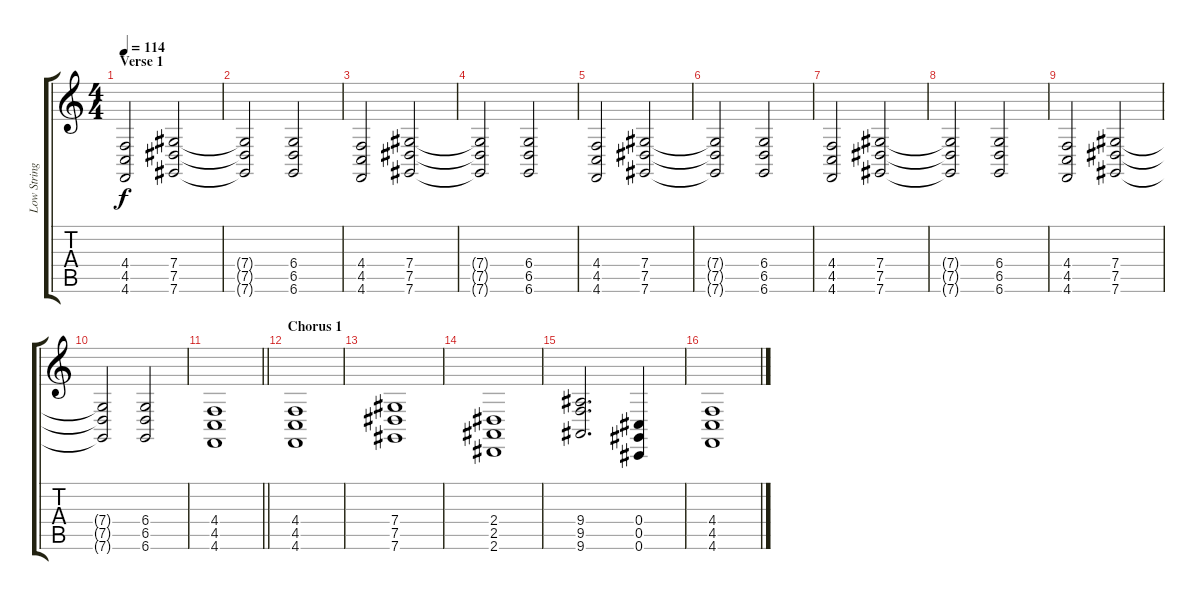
\track ("Low String" "Low String") {instrument stringensemble1}
\staff {score tabs}
\tuning (Eb4 Bb3 Gb3 Db3 Ab2 Db2) {hide}
\ts (4 4)
\section ("" "Verse 1")
\tempo 114
\clef g2
\ks c
(4.4 4.5 4.6).2{dy f volume 9} (7.4 7.5 7.6).2 |
(7.4{t} 7.5{t} 7.6{t}).2 (6.4 6.5 6.6).2 |
(4.4 4.5 4.6).2 (7.4 7.5 7.6).2 |
(7.4{t} 7.5{t} 7.6{t}).2 (6.4 6.5 6.6).2 |
(4.4 4.5 4.6).2 (7.4 7.5 7.6).2 |
(7.4{t} 7.5{t} 7.6{t}).2 (6.4 6.5 6.6).2 |
(4.4 4.5 4.6).2 (7.4 7.5 7.6).2 |
(7.4{t} 7.5{t} 7.6{t}).2 (6.4 6.5 6.6).2 |
(4.4 4.5 4.6).2 (7.4 7.5 7.6).2 |
(7.4{t} 7.5{t} 7.6{t}).2 (6.4 6.5 6.6).2 |
\barLineRight lightlight
(4.4 4.5 4.6).1 |
\section ("" "Chorus 1")
(4.4 4.5 4.6).1{volume 9} |
(7.4 7.5 7.6).1 |
(2.4 2.5 2.6).1 |
(9.4 9.5 9.6).2{d} (0.4 0.5 0.6).4 |
(4.4 4.5 4.6).1
